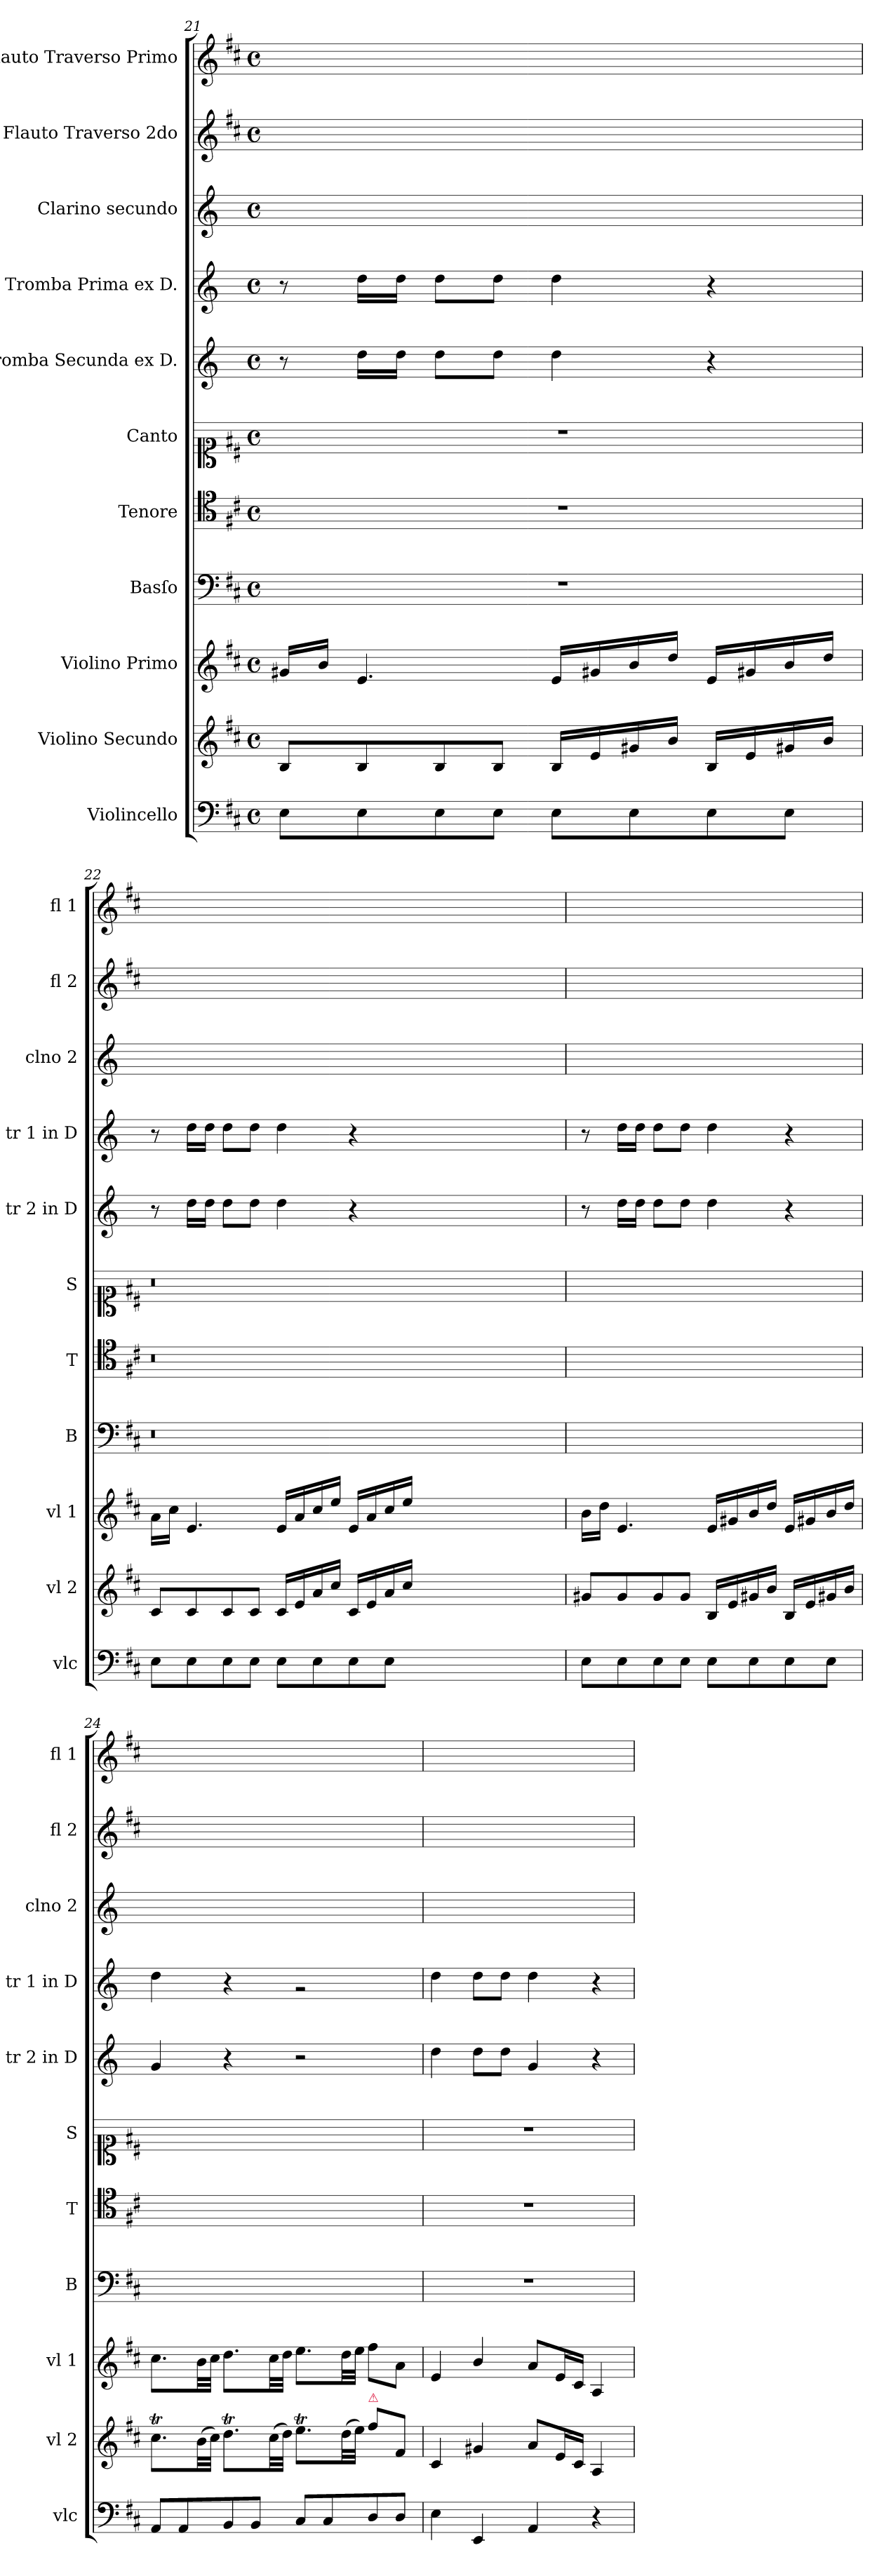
**kern	**kern	**kern	**kern	**kern	**kern	**kern	**kern	**kern	**kern	**kern
*part11	*part10	*part9	*part8	*part7	*part6	*part5	*part4	*part3	*part2	*part1
*staff11	*staff10	*staff9	*staff8	*staff7	*staff6	*staff5	*staff4	*staff3	*staff2	*staff1
*I"Violincello	*I"Violino Secundo	*I"Violino Primo	*I"Basſo	*I"Tenore	*I"Canto	*I"Tromba Secunda ex D.	*I"Tromba Prima ex D.	*I"Clarino secundo	*I"Flauto Traverso 2do	*I"Flauto Traverso Primo
*I'vlc	*I'vl 2	*I'vl 1	*I'B	*I'T	*I'S	*I'tr 2 in D	*I'tr 1 in D	*I'clno 2	*I'fl 2	*I'fl 1
*clefF4	*clefG2	*clefG2	*clefF4	*clefC4	*clefC1	*clefG2	*clefG2	*clefG2	*clefG2	*clefG2
*	*	*	*	*	*	*ITrd-1c-2	*ITrd-1c-2	*ITrd-1c-2	*	*
*k[f#c#]	*k[f#c#]	*k[f#c#]	*k[f#c#]	*k[f#c#]	*k[f#c#]	*k[f#c#]	*k[f#c#]	*k[f#c#]	*k[f#c#]	*k[f#c#]
*M4/4	*M4/4	*M4/4	*M4/4	*M4/4	*M4/4	*M4/4	*M4/4	*M4/4	*M4/4	*M4/4
*met(c)	*met(c)	*met(c)	*met(c)	*met(c)	*met(c)	*met(c)	*met(c)	*met(c)	*met(c)	*met(c)
=21	=21	=21	=21	=21	=21	=21	=21	=21	=21	=21
8E\L	8B/L	16g#X/LL	1r	1r	1r	8r	8r	1ryy	1ryy	1ryy
.	.	16b/JJ	.	.	.	.	.	.	.	.
8E\	8B/	4.e/	.	.	.	16ee\LL	16ee\LL	.	.	.
.	.	.	.	.	.	16ee\JJ	16ee\JJ	.	.	.
8E\	8B/	.	.	.	.	8ee\L	8ee\L	.	.	.
8E\J	8B/J	.	.	.	.	8ee\J	8ee\J	.	.	.
8E\L	16B/LL	16e/LL	.	.	.	4ee\	4ee\	.	.	.
.	16e/	16g#X/	.	.	.	.	.	.	.	.
8E\	16g#X/	16b/	.	.	.	.	.	.	.	.
.	16b/JJ	16dd/JJ	.	.	.	.	.	.	.	.
8E\	16B/LL	16e/LL	.	.	.	4r	4r	.	.	.
.	16e/	16g#X/	.	.	.	.	.	.	.	.
8E\J	16g#X/	16b/	.	.	.	.	.	.	.	.
.	16b/JJ	16dd/JJ	.	.	.	.	.	.	.	.
=22	=22	=22	=22	=22	=22	=22	=22	=22	=22	=22
8E\L	8c#/L	16a\LL	0.r	0.r	0.r	8r	8r	1ryy	1ryy	1ryy
.	.	16cc#\JJ	.	.	.	.	.	.	.	.
8E\	8c#/	4.e/	.	.	.	16ee\LL	16ee\LL	.	.	.
.	.	.	.	.	.	16ee\JJ	16ee\JJ	.	.	.
8E\	8c#/	.	.	.	.	8ee\L	8ee\L	.	.	.
8E\J	8c#/J	.	.	.	.	8ee\J	8ee\J	.	.	.
8E\L	16c#/LL	16e/LL	.	.	.	4ee\	4ee\	.	.	.
.	16e/	16a/	.	.	.	.	.	.	.	.
8E\	16a/	16cc#/	.	.	.	.	.	.	.	.
.	16cc#/JJ	16ee/JJ	.	.	.	.	.	.	.	.
8E\	16c#/LL	16e/LL	.	.	.	4r	4r	.	.	.
.	16e/	16a/	.	.	.	.	.	.	.	.
8E\J	16a/	16cc#/	.	.	.	.	.	.	.	.
.	16cc#/JJ	16ee/JJ	.	.	.	.	.	.	.	.
0ryy	0ryy	0ryy	.	.	.	0ryy	0ryy	0ryy	0ryy	0ryy
=23	=23	=23	=23	=23	=23	=23	=23	=23	=23	=23
8E\L	8g#X/L	16b\LL	1ryy	1ryy	1ryy	8r	8r	1ryy	1ryy	1ryy
.	.	16dd\JJ	.	.	.	.	.	.	.	.
8E\	8g#/	4.e/	.	.	.	16ee\LL	16ee\LL	.	.	.
.	.	.	.	.	.	16ee\JJ	16ee\JJ	.	.	.
8E\	8g#/	.	.	.	.	8ee\L	8ee\L	.	.	.
8E\J	8g#/J	.	.	.	.	8ee\J	8ee\J	.	.	.
8E\L	16B/LL	16e/LL	.	.	.	4ee\	4ee\	.	.	.
.	16e/	16g#X/	.	.	.	.	.	.	.	.
8E\	16g#X/	16b/	.	.	.	.	.	.	.	.
.	16b/JJ	16dd/JJ	.	.	.	.	.	.	.	.
8E\	16B/LL	16e/LL	.	.	.	4r	4r	.	.	.
.	16e/	16g#X/	.	.	.	.	.	.	.	.
8E\J	16g#X/	16b/	.	.	.	.	.	.	.	.
.	16b/JJ	16dd/JJ	.	.	.	.	.	.	.	.
=24	=24	=24	=24	=24	=24	=24	=24	=24	=24	=24
8AA/L	8.cc#t\L	8.cc#\L	1ryy	1ryy	1ryy	4a/	4ee\	1ryy	1ryy	1ryy
8AA/	.	.	.	.	.	.	.	.	.	.
.	(32b\LL	32b\LL	.	.	.	.	.	.	.	.
.	32cc#\JJJ)	32cc#\JJJ	.	.	.	.	.	.	.	.
8BB/	8.ddT\L	8.dd\L	.	.	.	4r	4r	.	.	.
8BB/J	.	.	.	.	.	.	.	.	.	.
.	(32cc#\LL	32cc#\LL	.	.	.	.	.	.	.	.
.	32dd\JJJ)	32dd\JJJ	.	.	.	.	.	.	.	.
8C#/L	8.eeT\L	8.ee\L	.	.	.	2r	2rg	.	.	.
8C#/	.	.	.	.	.	.	.	.	.	.
.	(32dd\LL	32dd\LL	.	.	.	.	.	.	.	.
.	32ee\JJJ)	32ee\JJJ	.	.	.	.	.	.	.	.
!	!LO:TX:a:color=crimson:t=⚠	!	!	!	!	!	!	!	!	!
8D/	8ff#\L	8ff#\L	.	.	.	.	.	.	.	.
8D/J	8f#/J	8a\J	.	.	.	.	.	.	.	.
=25	=25	=25	=25	=25	=25	=25	=25	=25	=25	=25
4E\	4c#/	4e/	1r	1r	1r	4ee\	4ee\	1ryy	1ryy	1ryy
4EE/	4g#X/	4b/	.	.	.	8ee\L	8ee\L	.	.	.
.	.	.	.	.	.	8ee\J	8ee\J	.	.	.
4AA/	8a/L	8a/L	.	.	.	4a/	4ee\	.	.	.
.	16e/L	16e/L	.	.	.	.	.	.	.	.
.	16c#/JJ	16c#/JJ	.	.	.	.	.	.	.	.
4r	4A/	4A/	.	.	.	4r	4r	.	.	.
=	=	=	=	=	=	=	=	=	=	=
*-	*-	*-	*-	*-	*-	*-	*-	*-	*-	*-
